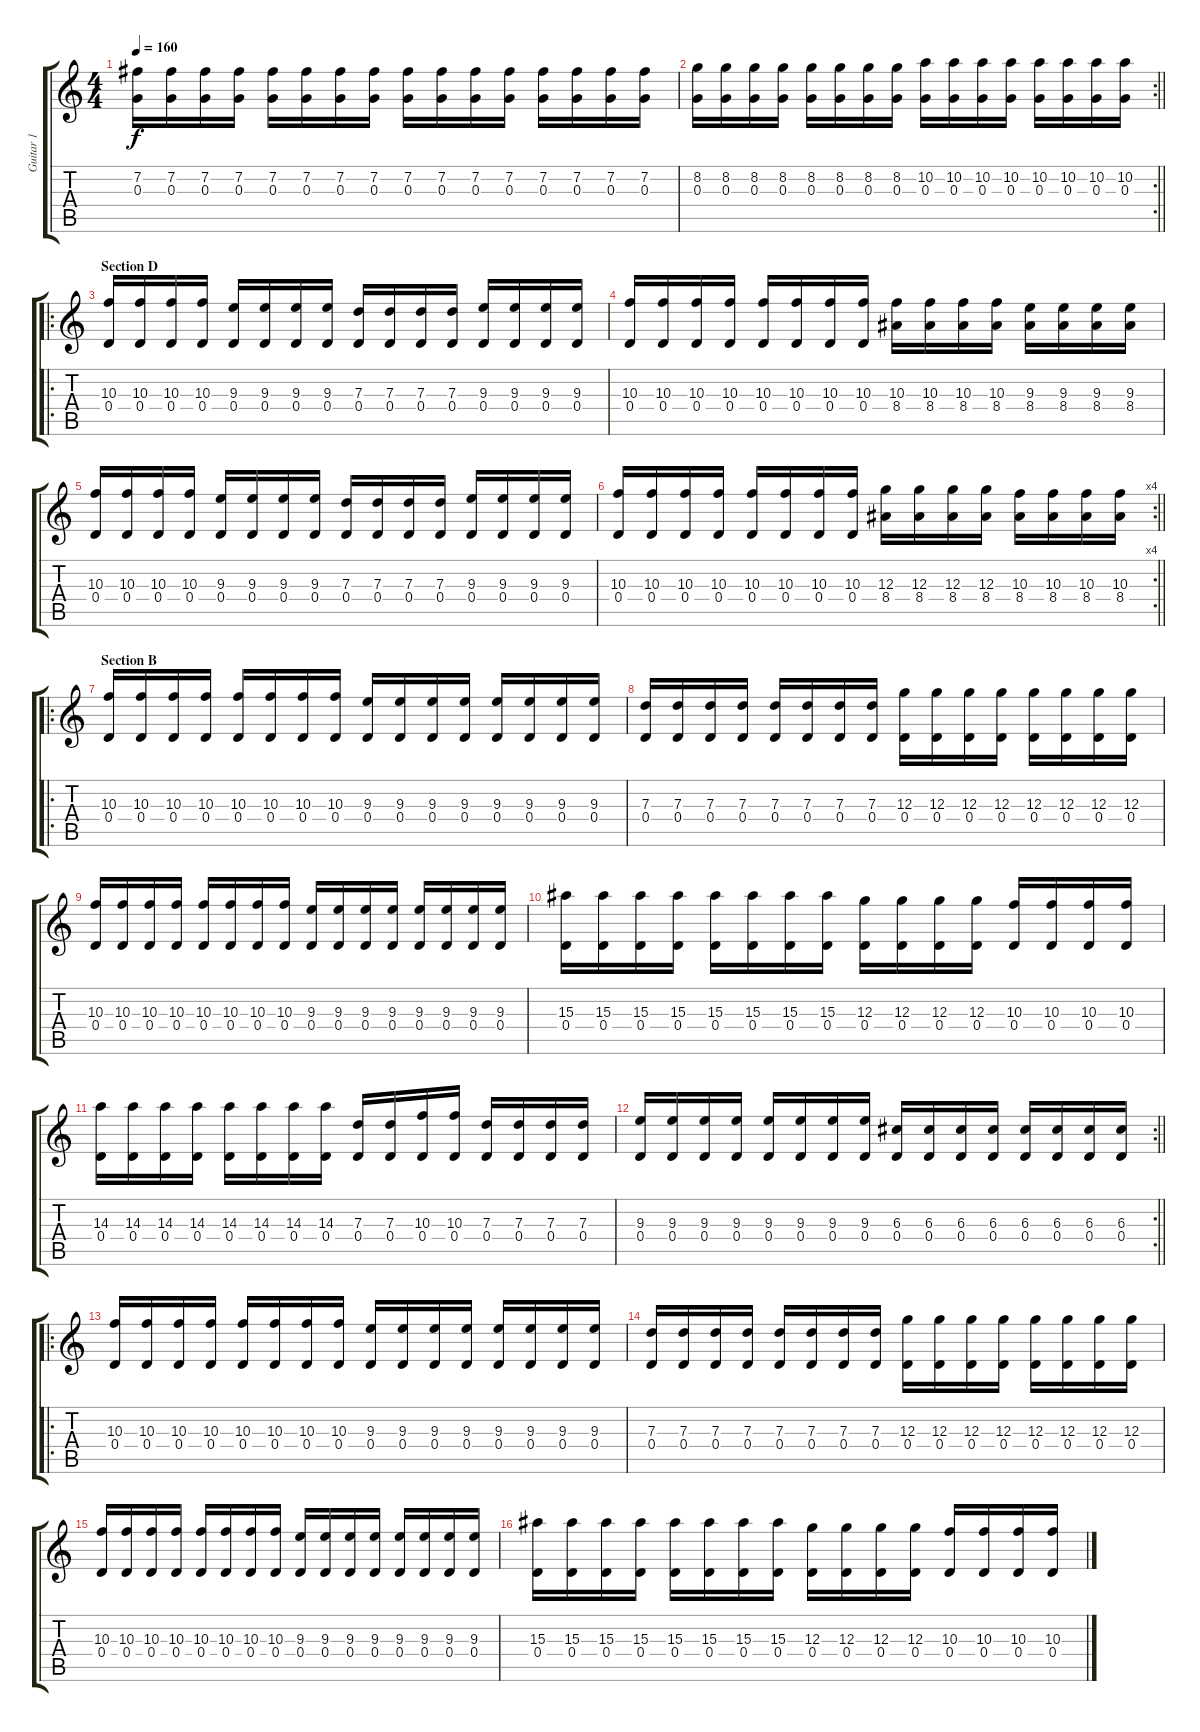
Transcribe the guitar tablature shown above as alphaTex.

\track ("Guitar 1" "Guitar 1") {instrument overdrivenguitar}
\staff {score tabs}
\tuning (E4 B3 G3 D3 A2 D2) {hide}
\ts (4 4)
\tempo 160
\clef g2
\ks c
(7.2 0.3).16{dy f} (7.2 0.3).16 (7.2 0.3).16 (7.2 0.3).16 (7.2 0.3).16 (7.2 0.3).16 (7.2 0.3).16 (7.2 0.3).16 (7.2 0.3).16 (7.2 0.3).16 (7.2 0.3).16 (7.2 0.3).16 (7.2 0.3).16 (7.2 0.3).16 (7.2 0.3).16 (7.2 0.3).16 |
\rc 2
\barLineRight lightlight
(8.2 0.3).16 (8.2 0.3).16 (8.2 0.3).16 (8.2 0.3).16 (8.2 0.3).16 (8.2 0.3).16 (8.2 0.3).16 (8.2 0.3).16 (10.2 0.3).16 (10.2 0.3).16 (10.2 0.3).16 (10.2 0.3).16 (10.2 0.3).16 (10.2 0.3).16 (10.2 0.3).16 (10.2 0.3).16 |
\ro
\section ("" "Section D")
(10.3 0.4).16 (10.3 0.4).16 (10.3 0.4).16 (10.3 0.4).16 (9.3 0.4).16 (9.3 0.4).16 (9.3 0.4).16 (9.3 0.4).16 (7.3 0.4).16 (7.3 0.4).16 (7.3 0.4).16 (7.3 0.4).16 (9.3 0.4).16 (9.3 0.4).16 (9.3 0.4).16 (9.3 0.4).16 |
(10.3 0.4).16 (10.3 0.4).16 (10.3 0.4).16 (10.3 0.4).16 (10.3 0.4).16 (10.3 0.4).16 (10.3 0.4).16 (10.3 0.4).16 (10.3 8.4).16 (10.3 8.4).16 (10.3 8.4).16 (10.3 8.4).16 (9.3 8.4).16 (9.3 8.4).16 (9.3 8.4).16 (9.3 8.4).16 |
(10.3 0.4).16 (10.3 0.4).16 (10.3 0.4).16 (10.3 0.4).16 (9.3 0.4).16 (9.3 0.4).16 (9.3 0.4).16 (9.3 0.4).16 (7.3 0.4).16 (7.3 0.4).16 (7.3 0.4).16 (7.3 0.4).16 (9.3 0.4).16 (9.3 0.4).16 (9.3 0.4).16 (9.3 0.4).16 |
\rc 4
\barLineRight lightlight
(10.3 0.4).16 (10.3 0.4).16 (10.3 0.4).16 (10.3 0.4).16 (10.3 0.4).16 (10.3 0.4).16 (10.3 0.4).16 (10.3 0.4).16 (12.3 8.4).16 (12.3 8.4).16 (12.3 8.4).16 (12.3 8.4).16 (10.3 8.4).16 (10.3 8.4).16 (10.3 8.4).16 (10.3 8.4).16 |
\ro
\section ("" "Section B")
(10.3 0.4).16 (10.3 0.4).16 (10.3 0.4).16 (10.3 0.4).16 (10.3 0.4).16 (10.3 0.4).16 (10.3 0.4).16 (10.3 0.4).16 (9.3 0.4).16 (9.3 0.4).16 (9.3 0.4).16 (9.3 0.4).16 (9.3 0.4).16 (9.3 0.4).16 (9.3 0.4).16 (9.3 0.4).16 |
(7.3 0.4).16 (7.3 0.4).16 (7.3 0.4).16 (7.3 0.4).16 (7.3 0.4).16 (7.3 0.4).16 (7.3 0.4).16 (7.3 0.4).16 (12.3 0.4).16 (12.3 0.4).16 (12.3 0.4).16 (12.3 0.4).16 (12.3 0.4).16 (12.3 0.4).16 (12.3 0.4).16 (12.3 0.4).16 |
(10.3 0.4).16 (10.3 0.4).16 (10.3 0.4).16 (10.3 0.4).16 (10.3 0.4).16 (10.3 0.4).16 (10.3 0.4).16 (10.3 0.4).16 (9.3 0.4).16 (9.3 0.4).16 (9.3 0.4).16 (9.3 0.4).16 (9.3 0.4).16 (9.3 0.4).16 (9.3 0.4).16 (9.3 0.4).16 |
(15.3 0.4).16 (15.3 0.4).16 (15.3 0.4).16 (15.3 0.4).16 (15.3 0.4).16 (15.3 0.4).16 (15.3 0.4).16 (15.3 0.4).16 (12.3 0.4).16 (12.3 0.4).16 (12.3 0.4).16 (12.3 0.4).16 (10.3 0.4).16 (10.3 0.4).16 (10.3 0.4).16 (10.3 0.4).16 |
(14.3 0.4).16 (14.3 0.4).16 (14.3 0.4).16 (14.3 0.4).16 (14.3 0.4).16 (14.3 0.4).16 (14.3 0.4).16 (14.3 0.4).16 (7.3 0.4).16 (7.3 0.4).16 (10.3 0.4).16 (10.3 0.4).16 (7.3 0.4).16 (7.3 0.4).16 (7.3 0.4).16 (7.3 0.4).16 |
\rc 2
\barLineRight lightlight
(9.3 0.4).16 (9.3 0.4).16 (9.3 0.4).16 (9.3 0.4).16 (9.3 0.4).16 (9.3 0.4).16 (9.3 0.4).16 (9.3 0.4).16 (6.3 0.4).16 (6.3 0.4).16 (6.3 0.4).16 (6.3 0.4).16 (6.3 0.4).16 (6.3 0.4).16 (6.3 0.4).16 (6.3 0.4).16 |
\ro
(10.3 0.4).16 (10.3 0.4).16 (10.3 0.4).16 (10.3 0.4).16 (10.3 0.4).16 (10.3 0.4).16 (10.3 0.4).16 (10.3 0.4).16 (9.3 0.4).16 (9.3 0.4).16 (9.3 0.4).16 (9.3 0.4).16 (9.3 0.4).16 (9.3 0.4).16 (9.3 0.4).16 (9.3 0.4).16 |
(7.3 0.4).16 (7.3 0.4).16 (7.3 0.4).16 (7.3 0.4).16 (7.3 0.4).16 (7.3 0.4).16 (7.3 0.4).16 (7.3 0.4).16 (12.3 0.4).16 (12.3 0.4).16 (12.3 0.4).16 (12.3 0.4).16 (12.3 0.4).16 (12.3 0.4).16 (12.3 0.4).16 (12.3 0.4).16 |
(10.3 0.4).16 (10.3 0.4).16 (10.3 0.4).16 (10.3 0.4).16 (10.3 0.4).16 (10.3 0.4).16 (10.3 0.4).16 (10.3 0.4).16 (9.3 0.4).16 (9.3 0.4).16 (9.3 0.4).16 (9.3 0.4).16 (9.3 0.4).16 (9.3 0.4).16 (9.3 0.4).16 (9.3 0.4).16 |
(15.3 0.4).16 (15.3 0.4).16 (15.3 0.4).16 (15.3 0.4).16 (15.3 0.4).16 (15.3 0.4).16 (15.3 0.4).16 (15.3 0.4).16 (12.3 0.4).16 (12.3 0.4).16 (12.3 0.4).16 (12.3 0.4).16 (10.3 0.4).16 (10.3 0.4).16 (10.3 0.4).16 (10.3 0.4).16
